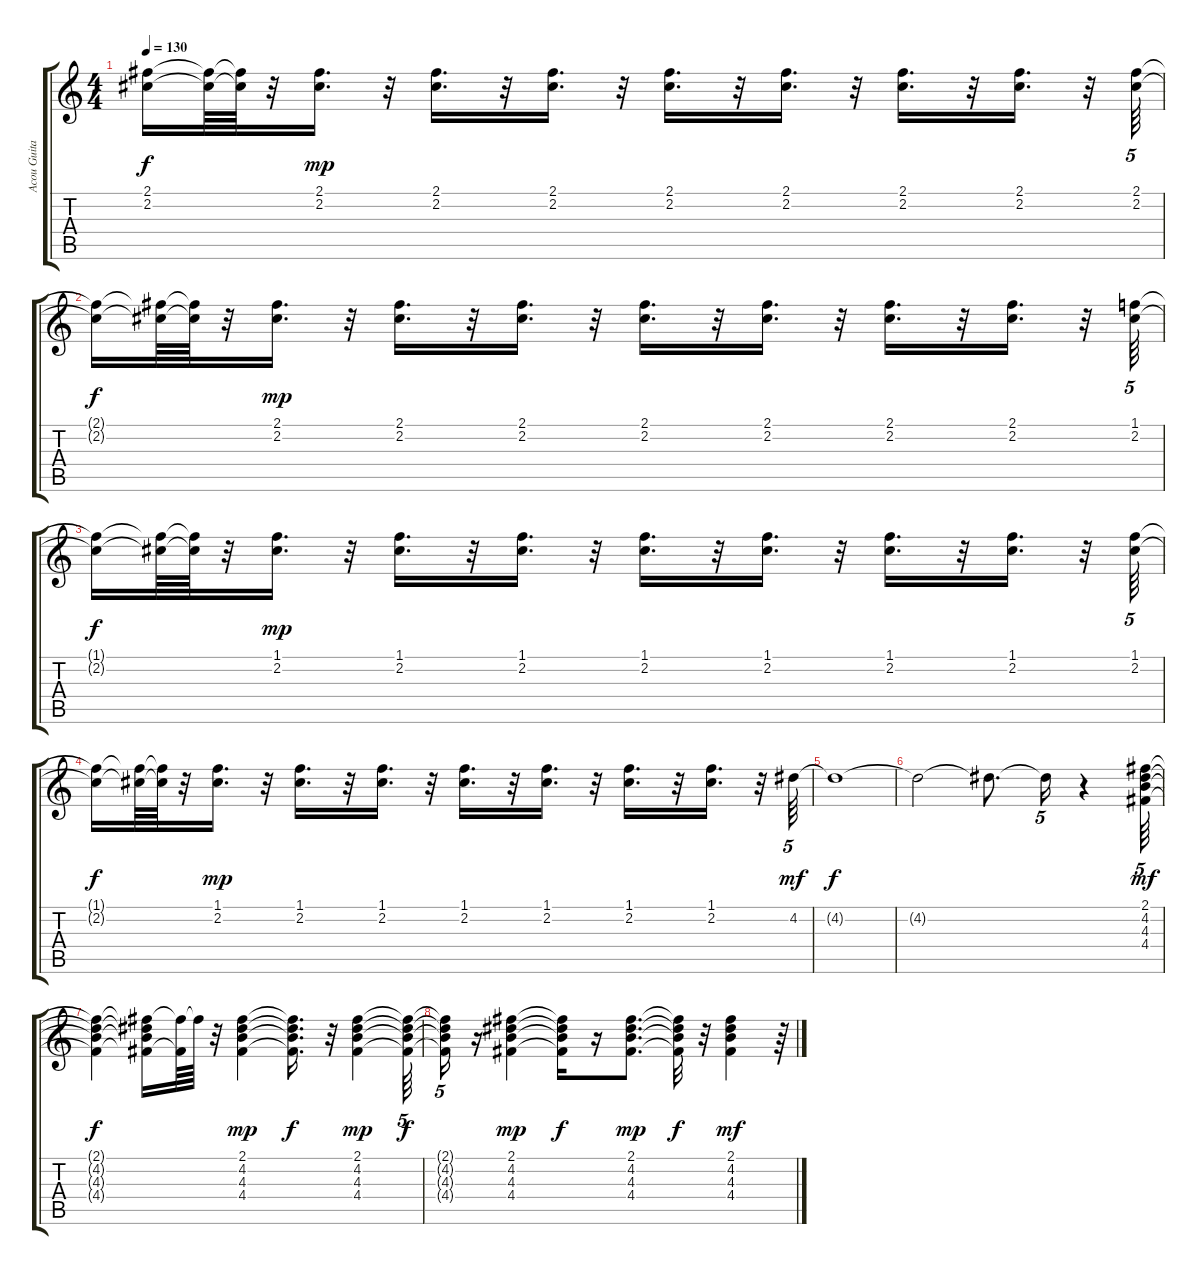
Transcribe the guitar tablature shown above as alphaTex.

\track ("Acou Guitar" "Acou Guita") {instrument acousticguitarsteel}
\staff {score tabs}
\tuning (E4 B3 G3 D3 A2 E2) {hide}
\ts (4 4)
\tempo 130
\clef g2
\ks c
(2.1{t} 2.2{t}).16{dy f} (2.1{t} 2.2{t}).64 (2.1{t} 2.2{t}).64 r.32 (2.1 2.2).16{d dy mp} r.32 (2.1 2.2).16{d} r.32 (2.1 2.2).16{d} r.32 (2.1 2.2).16{d} r.32 (2.1 2.2).16{d} r.32 (2.1 2.2).16{d} r.32 (2.1 2.2).16{d} r.32 (2.1 2.2).64{tu (5 4)} |
(2.1{t} 2.2{t}).16{dy f} (2.1{t} 2.2{t}).64 (2.1{t} 2.2{t}).64 r.32 (2.1 2.2).16{d dy mp} r.32 (2.1 2.2).16{d} r.32 (2.1 2.2).16{d} r.32 (2.1 2.2).16{d} r.32 (2.1 2.2).16{d} r.32 (2.1 2.2).16{d} r.32 (2.1 2.2).16{d} r.32 (1.1 2.2).64{tu (5 4)} |
(1.1{t} 2.2{t}).16{dy f} (1.1{t} 2.2{t}).64 (1.1{t} 2.2{t}).64 r.32 (1.1 2.2).16{d dy mp} r.32 (1.1 2.2).16{d} r.32 (1.1 2.2).16{d} r.32 (1.1 2.2).16{d} r.32 (1.1 2.2).16{d} r.32 (1.1 2.2).16{d} r.32 (1.1 2.2).16{d} r.32 (1.1 2.2).64{tu (5 4)} |
(1.1{t} 2.2{t}).16{dy f} (1.1{t} 2.2{t}).64 (1.1{t} 2.2{t}).64 r.32 (1.1 2.2).16{d dy mp} r.32 (1.1 2.2).16{d} r.32 (1.1 2.2).16{d} r.32 (1.1 2.2).16{d} r.32 (1.1 2.2).16{d} r.32 (1.1 2.2).16{d} r.32 (1.1 2.2).16{d} r.32 4.2.64{tu (5 4) dy mf} |
4.2{t}.1{dy f} |
4.2{t}.2 4.2{t}.8{d} 4.2{t}.16{tu (5 4)} r.4 (2.1 4.2 4.3 4.4).64{tu (5 4) dy mf} |
(2.1{t} 4.2{t} 4.3{t} 4.4{t}).4{dy f} (2.1{t} 4.2{t} 4.3{t} 4.4{t}).16 (2.1{t} 4.4{t}).64 2.1{t}.64 r.32 (2.1 4.2 4.3 4.4).4{dy mp} (2.1{t} 4.2{t} 4.3{t} 4.4{t}).16{d dy f} r.32 (2.1 4.2 4.3 4.4).4{dy mp} (2.1{t} 4.2{t} 4.3{t} 4.4{t}).64{tu (5 4) dy f} |
(2.1{t} 4.2{t} 4.3{t} 4.4{t}).16{tu (5 4)} r.16 (2.1 4.2 4.3 4.4).4{dy mp} (2.1{t} 4.2{t} 4.3{t} 4.4{t}).16{dy f} r.16 (2.1 4.2 4.3 4.4).8{d dy mp} (2.1{t} 4.2{t} 4.3{t} 4.4{t}).32{dy f} r.32 (2.1 4.2 4.3 4.4).4{dy mf} r.64{tu (5 4)}
